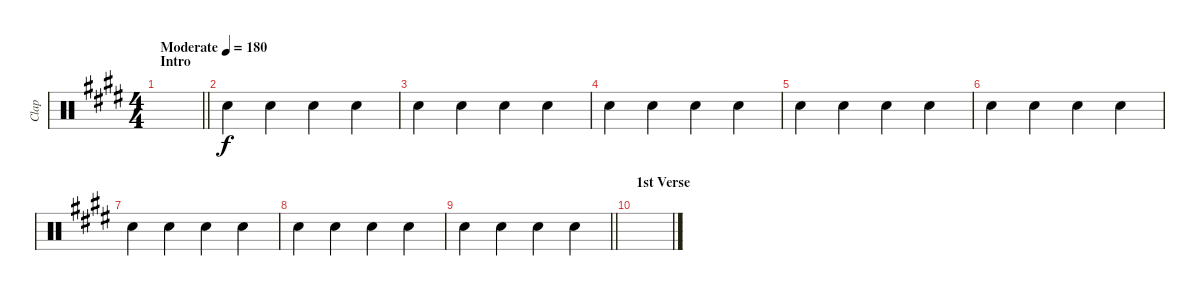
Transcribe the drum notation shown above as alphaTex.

\track ("Clap" "Clap") {instrument percussion}
\staff {score}
\articulation defaults
\ts (4 4)
\section ("" "Intro")
\tempo (180 "Moderate")
\clef neutral
\barLineRight lightlight
\ks e
|
"Hand Clap (hit)".4 "Hand Clap (hit)".4 "Hand Clap (hit)".4 "Hand Clap (hit)".4 |
"Hand Clap (hit)".4 "Hand Clap (hit)".4 "Hand Clap (hit)".4 "Hand Clap (hit)".4 |
"Hand Clap (hit)".4 "Hand Clap (hit)".4 "Hand Clap (hit)".4 "Hand Clap (hit)".4 |
"Hand Clap (hit)".4 "Hand Clap (hit)".4 "Hand Clap (hit)".4 "Hand Clap (hit)".4 |
"Hand Clap (hit)".4 "Hand Clap (hit)".4 "Hand Clap (hit)".4 "Hand Clap (hit)".4 |
"Hand Clap (hit)".4 "Hand Clap (hit)".4 "Hand Clap (hit)".4 "Hand Clap (hit)".4 |
"Hand Clap (hit)".4 "Hand Clap (hit)".4 "Hand Clap (hit)".4 "Hand Clap (hit)".4 |
\barLineRight lightlight "Hand Clap (hit)".4 "Hand Clap (hit)".4 "Hand Clap (hit)".4 "Hand Clap (hit)".4
|
\section ("" "1st Verse")
